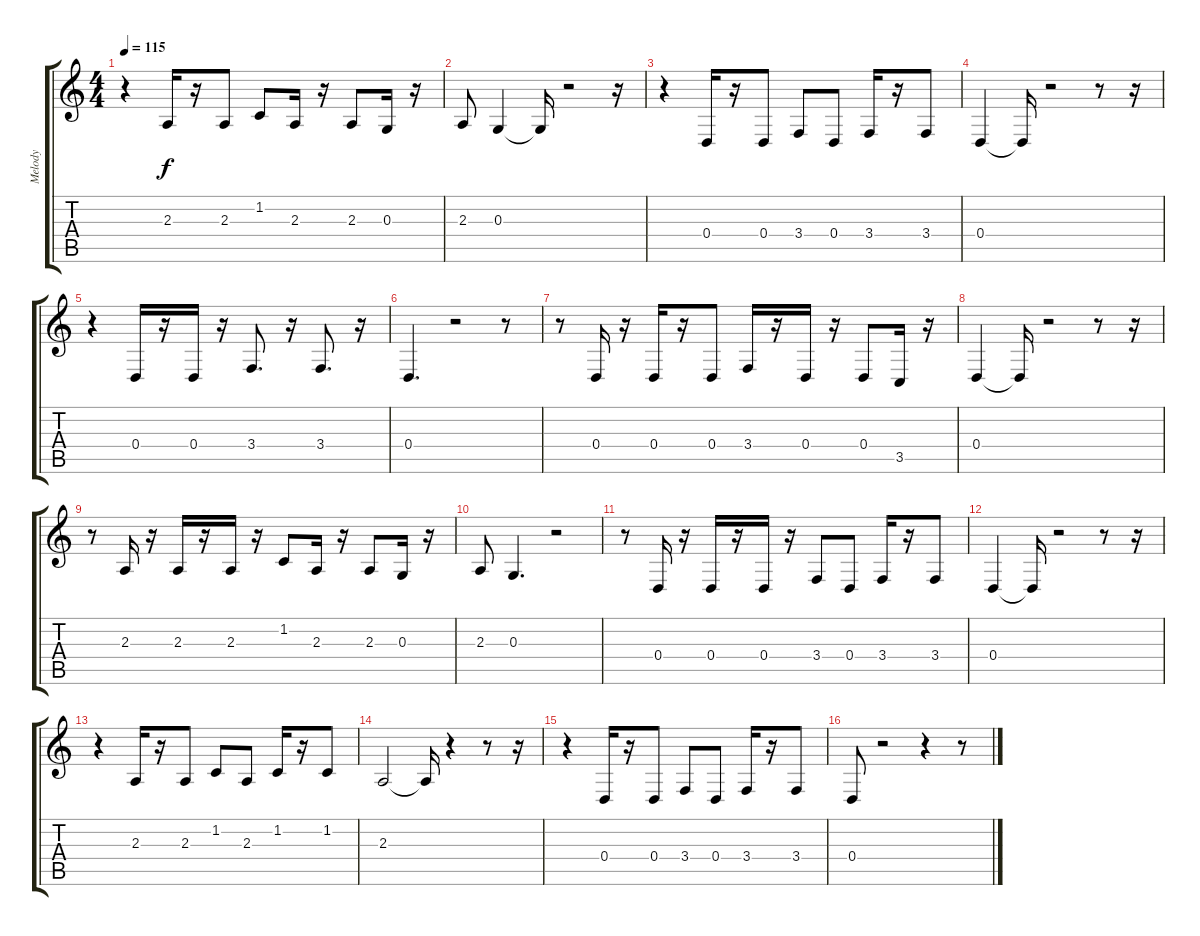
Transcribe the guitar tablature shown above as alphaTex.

\track ("Melody" "Melody") {instrument lead6voice}
\staff {score tabs}
\tuning (E4 B3 G3 D3 A2 E2) {hide}
\ts (4 4)
\tempo 115
\clef g2
\ks c
r.4{dy f} 2.3.16 r.16 2.3.8 1.2.8 2.3.16 r.16 2.3.8 0.3.16 r.16 |
2.3.8 0.3.4 0.3{t}.16 r.2 r.16 |
r.4 0.4.16 r.16 0.4.8 3.4.8 0.4.8 3.4.16 r.16 3.4.8 |
0.4.4 0.4{t}.16 r.2 r.8 r.16 |
r.4 0.4.16 r.16 0.4.16 r.16 3.4.8{d} r.16 3.4.8{d} r.16 |
0.4.4{d} r.2 r.8 |
r.8 0.4.16 r.16 0.4.16 r.16 0.4.8 3.4.16 r.16 0.4.16 r.16 0.4.8 3.5.16 r.16 |
0.4.4 0.4{t}.16 r.2 r.8 r.16 |
r.8 2.3.16 r.16 2.3.16 r.16 2.3.16 r.16 1.2.8 2.3.16 r.16 2.3.8 0.3.16 r.16 |
2.3.8 0.3.4{d} r.2 |
r.8 0.4.16 r.16 0.4.16 r.16 0.4.16 r.16 3.4.8 0.4.8 3.4.16 r.16 3.4.8 |
0.4.4 0.4{t}.16 r.2 r.8 r.16 |
r.4 2.3.16 r.16 2.3.8 1.2.8 2.3.8 1.2.16 r.16 1.2.8 |
2.3.2 2.3{t}.16 r.4 r.8 r.16 |
r.4 0.4.16 r.16 0.4.8 3.4.8 0.4.8 3.4.16 r.16 3.4.8 |
0.4.8 r.2 r.4 r.8
